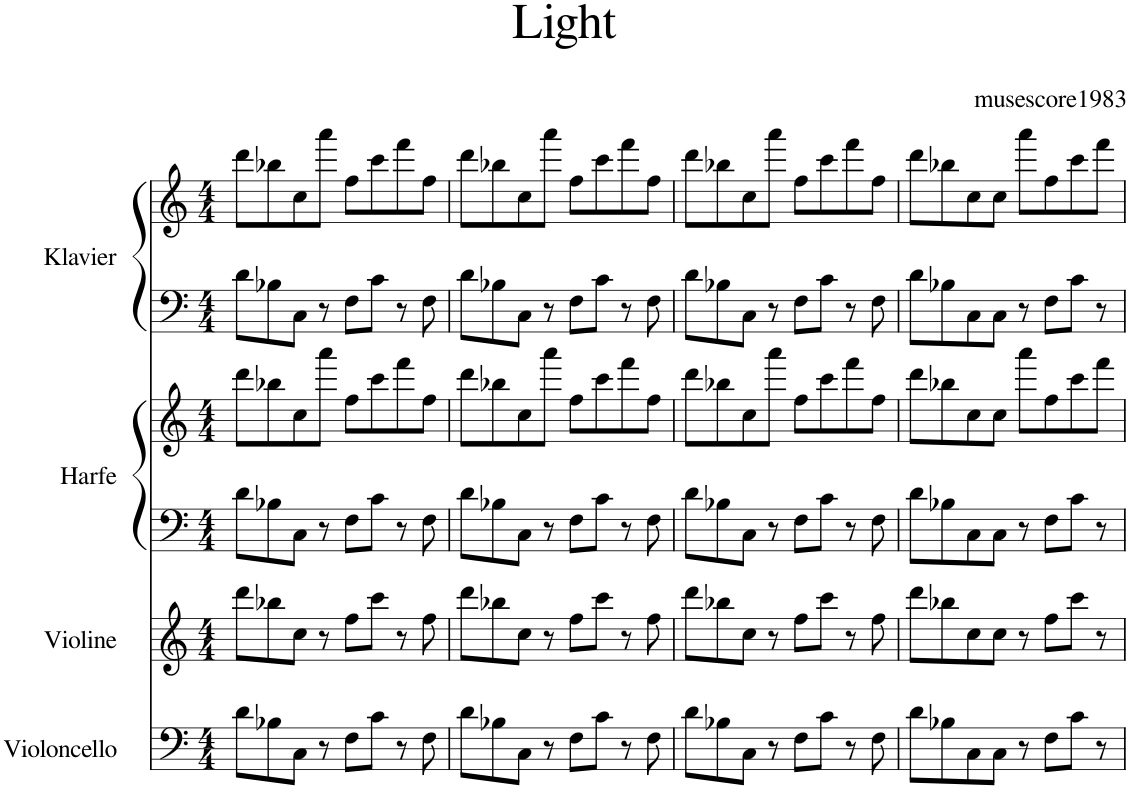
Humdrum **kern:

**kern	**kern	**kern	**kern	**kern	**kern
*part4	*part3	*part2	*part2	*part1	*part1
*staff6	*staff5	*staff4	*staff3	*staff2	*staff1
*I"Violoncello	*I"Violine	*I"Harfe	*	*I"Klavier	*
*I'Vc.	*I'Vl.	*I'Hrf.	*	*I'Klav.	*
*clefF4	*clefG2	*clefF4	*clefG2	*clefF4	*clefG2
*k[]	*k[]	*k[]	*k[]	*k[]	*k[]
*M4/4	*M4/4	*M4/4	*M4/4	*M4/4	*M4/4
=1	=1	=1	=1	=1	=1
8d\L	8ddd\L	8d\L	8ddd\L	8d\L	8ddd\L
8B-X\	8bb-X\	8B-X\	8bb-X\	8B-X\	8bb-X\
8C\J	8cc\J	8C\J	8cc\	8C\J	8cc\
8r	8r	8r	8aaa\J	8r	8aaa\J
8F\L	8ff\L	8F\L	8ff\L	8F\L	8ff\L
8c\J	8ccc\J	8c\J	8ccc\	8c\J	8ccc\
8r	8r	8r	8fff\	8r	8fff\
8F\	8ff\	8F\	8ff\J	8F\	8ff\J
=2	=2	=2	=2	=2	=2
8d\L	8ddd\L	8d\L	8ddd\L	8d\L	8ddd\L
8B-X\	8bb-X\	8B-X\	8bb-X\	8B-X\	8bb-X\
8C\J	8cc\J	8C\J	8cc\	8C\J	8cc\
8r	8r	8r	8aaa\J	8r	8aaa\J
8F\L	8ff\L	8F\L	8ff\L	8F\L	8ff\L
8c\J	8ccc\J	8c\J	8ccc\	8c\J	8ccc\
8r	8r	8r	8fff\	8r	8fff\
8F\	8ff\	8F\	8ff\J	8F\	8ff\J
=3	=3	=3	=3	=3	=3
8d\L	8ddd\L	8d\L	8ddd\L	8d\L	8ddd\L
8B-X\	8bb-X\	8B-X\	8bb-X\	8B-X\	8bb-X\
8C\J	8cc\J	8C\J	8cc\	8C\J	8cc\
8r	8r	8r	8aaa\J	8r	8aaa\J
8F\L	8ff\L	8F\L	8ff\L	8F\L	8ff\L
8c\J	8ccc\J	8c\J	8ccc\	8c\J	8ccc\
8r	8r	8r	8fff\	8r	8fff\
8F\	8ff\	8F\	8ff\J	8F\	8ff\J
=4	=4	=4	=4	=4	=4
8d\L	8ddd\L	8d\L	8ddd\L	8d\L	8ddd\L
8B-X\	8bb-X\	8B-X\	8bb-X\	8B-X\	8bb-X\
8C\	8cc\	8C\	8cc\	8C\	8cc\
8C\J	8cc\J	8C\J	8cc\J	8C\J	8cc\J
8r	8r	8r	8aaa\L	8r	8aaa\L
8F\L	8ff\L	8F\L	8ff\	8F\L	8ff\
8c\J	8ccc\J	8c\J	8ccc\	8c\J	8ccc\
8r	8r	8r	8fff\J	8r	8fff\J
=	=	=	=	=	=
*-	*-	*-	*-	*-	*-
